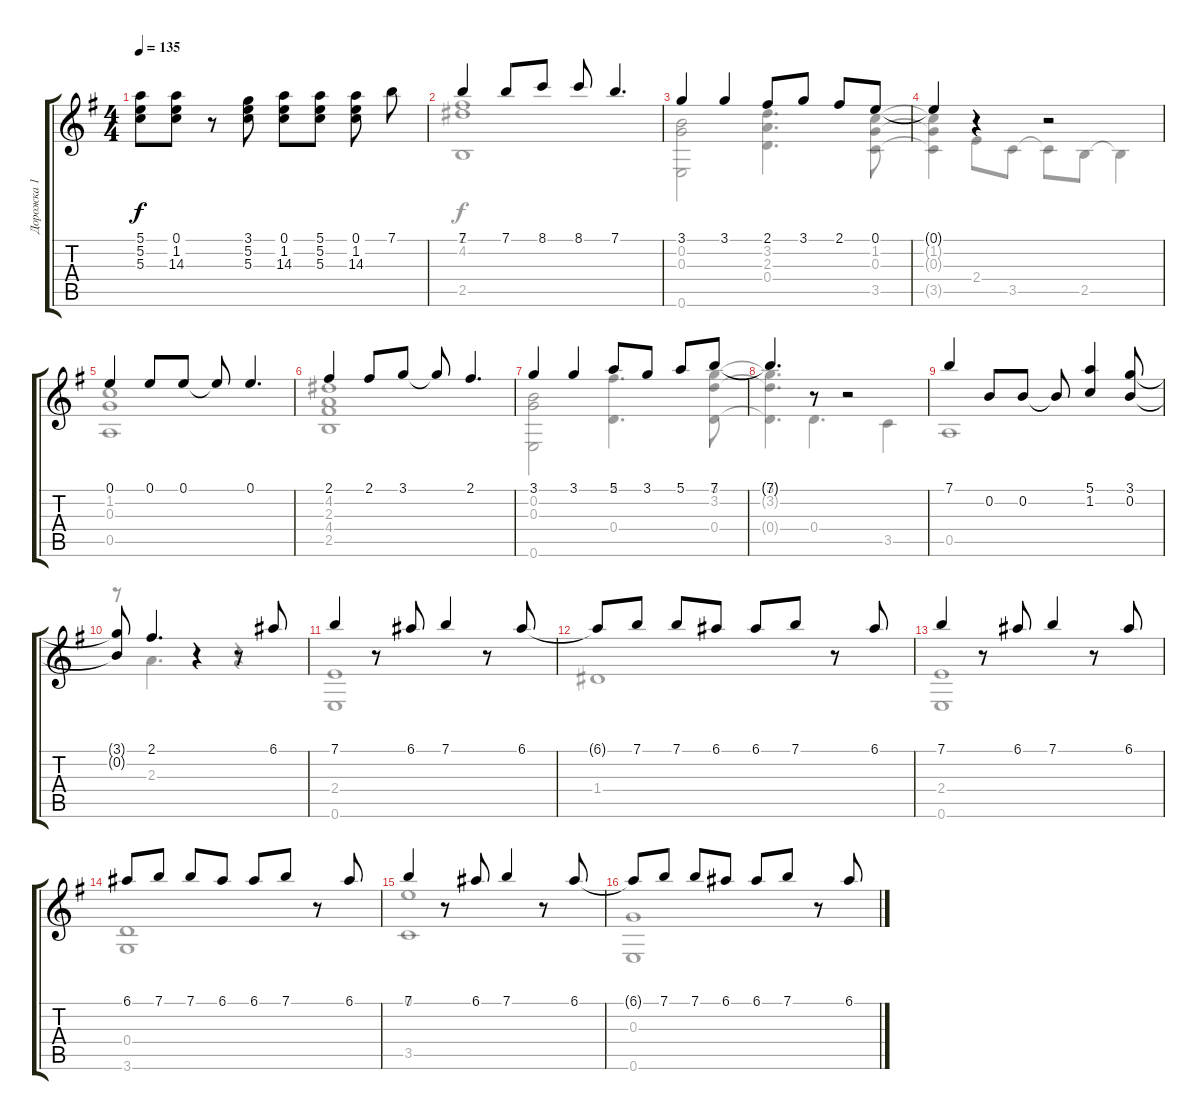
\track ("Дорожка 1" "Дорожка 1") {instrument acousticguitarsteel}
\staff {score tabs}
\tuning (E4 B3 G3 D3 A2 E2) {hide}
\voice
\ts (4 4)
\tempo 135
\clef g2
\ks g
(5.1 5.2 5.3).8{dy f} (0.1 1.2 14.3).8 r.8 (3.1 5.2 5.3).8 (0.1 1.2 14.3).8 (5.1 5.2 5.3).8 (0.1 1.2 14.3).8{beam split} 7.1.8 |
7.1.4 7.1.8 8.1.8 8.1.8 7.1.4{d} |
3.1.4 3.1.4 2.1.8 3.1.8 2.1.8 0.1.8 |
0.1{t}.4 r.4 r.2 |
0.1.4 0.1.8 0.1.8 0.1{t}.8 0.1.4{d} |
2.1.4 2.1.8 3.1.8 3.1{t}.8 2.1.4{d} |
3.1.4 3.1.4 5.1.8 3.1.8 5.1.8 7.1.8 |
7.1{t}.4{d} r.8 r.2 |
7.1.4 0.2.8 0.2.8 0.2{t}.8 (5.1 1.2).4 (3.1 0.2).8 |
(3.1{t} 0.2{t}).8 2.1.4{d} r.4 r.8 6.1.8 |
7.1.4 r.8 6.1.8 7.1.4 r.8 6.1.8 |
6.1{t}.8 7.1.8 7.1.8 6.1.8 6.1.8 7.1.8 r.8 6.1.8 |
7.1.4 r.8 6.1.8 7.1.4 r.8 6.1.8 |
6.1.8 7.1.8 7.1.8 6.1.8 6.1.8 7.1.8 r.8 6.1.8 |
7.1.4 r.8 6.1.8 7.1.4 r.8 6.1.8 |
6.1{t}.8 7.1.8 7.1.8 6.1.8 6.1.8 7.1.8 r.8 6.1.8
\voice
\clef g2
\ottava regular
\simile none
\ks g
|
(2.1 4.2 2.5).1 |
(0.2 0.3 0.6).2 (3.2 2.3 0.4).4{d} (1.2 0.3 3.5).8 |
(1.2{t} 0.3{t} 3.5{t}).4 2.4.8 3.5.8 3.5{t}.8 2.5.8 2.5{t}.4 |
(1.2 0.3 0.5).1 |
(4.2 2.3 4.4 2.5).1 |
(0.2 0.3 0.6).2 (2.1 0.4).4{d} (3.1 3.2 0.4).8 |
(3.1{t} 3.2{t} 0.4{t}).4{d} 0.4.4{d} 3.5.4 |
0.5.1 |
r.8 2.3.4{d} r.4 r.4 |
(2.4 0.6).1 |
1.4.1 |
(2.4 0.6).1 |
(0.4 3.6).1 |
(0.1 3.5).1 |
(0.3 0.6).1
